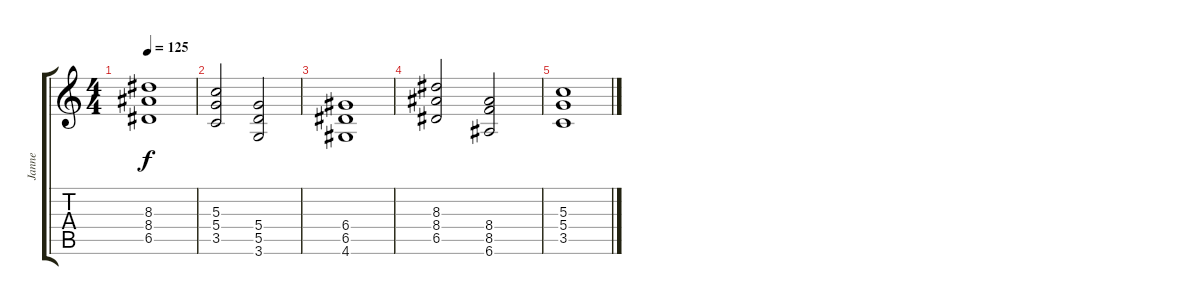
\track ("Janne" "Janne") {instrument distortionguitar}
\staff {score tabs}
\tuning (E4 B3 G3 D3 A2 E2) {hide}
\ts (4 4)
\tempo 125
\clef g2
\ks c
(8.3 8.4 6.5).1{dy f} |
(5.3 5.4 3.5).2 (5.4 5.5 3.6).2 |
(6.4 6.5 4.6).1 |
(8.3 8.4 6.5).2 (8.4 8.5 6.6).2 |
(5.3 5.4 3.5).1
